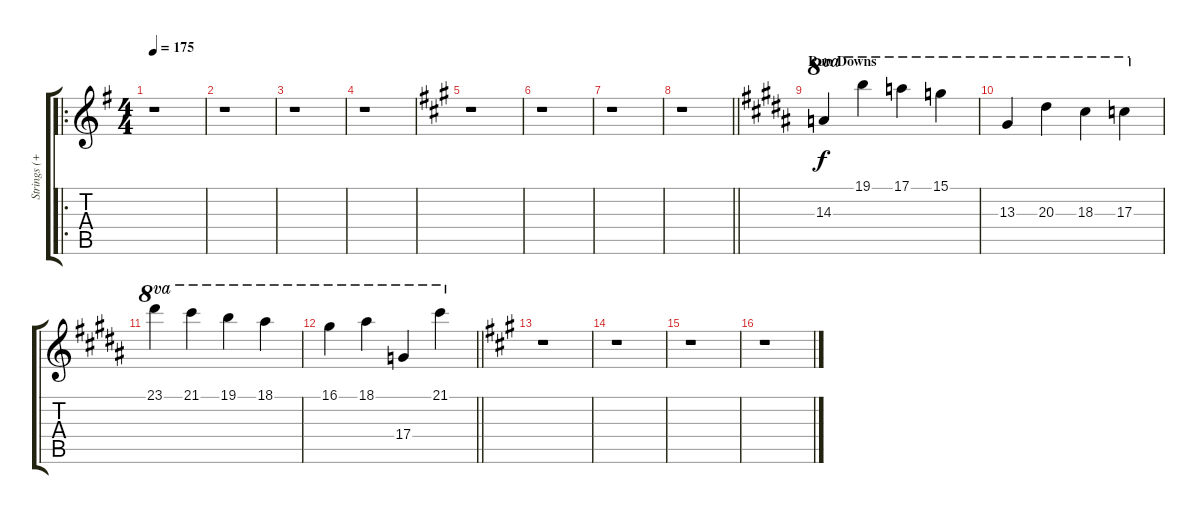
\track ("Strings (+1 octave)" "Strings (+") {instrument stringensemble1}
\staff {score tabs}
\tuning (E5 B4 G4 D4 A3 E3) {hide}
\ro
\ts (4 4)
\tempo 175
\clef g2
\ks g
r.1{dy f} |
r.1 |
r.1 |
r.1 |
\ks a
r.1 |
r.1 |
r.1 |
\barLineRight lightlight
r.1 |
\section ("" "Run Downs")
\ks b
14.3.4{ot 8va} 19.1.4{ot 8va} 17.1.4{ot 8va} 15.1.4{ot 8va} |
13.3.4{ot 8va} 20.3.4{ot 8va} 18.3.4{ot 8va} 17.3.4{ot 8va} |
\ks g#minor
23.1.4{ot 8va} 21.1.4{ot 8va} 19.1.4{ot 8va} 18.1.4{ot 8va} |
\barLineRight lightlight
16.1.4{ot 8va} 18.1.4{ot 8va} 17.4.4{ot 8va} 21.1.4{ot 8va} |
\ks a
r.1 |
r.1 |
r.1 |
r.1
